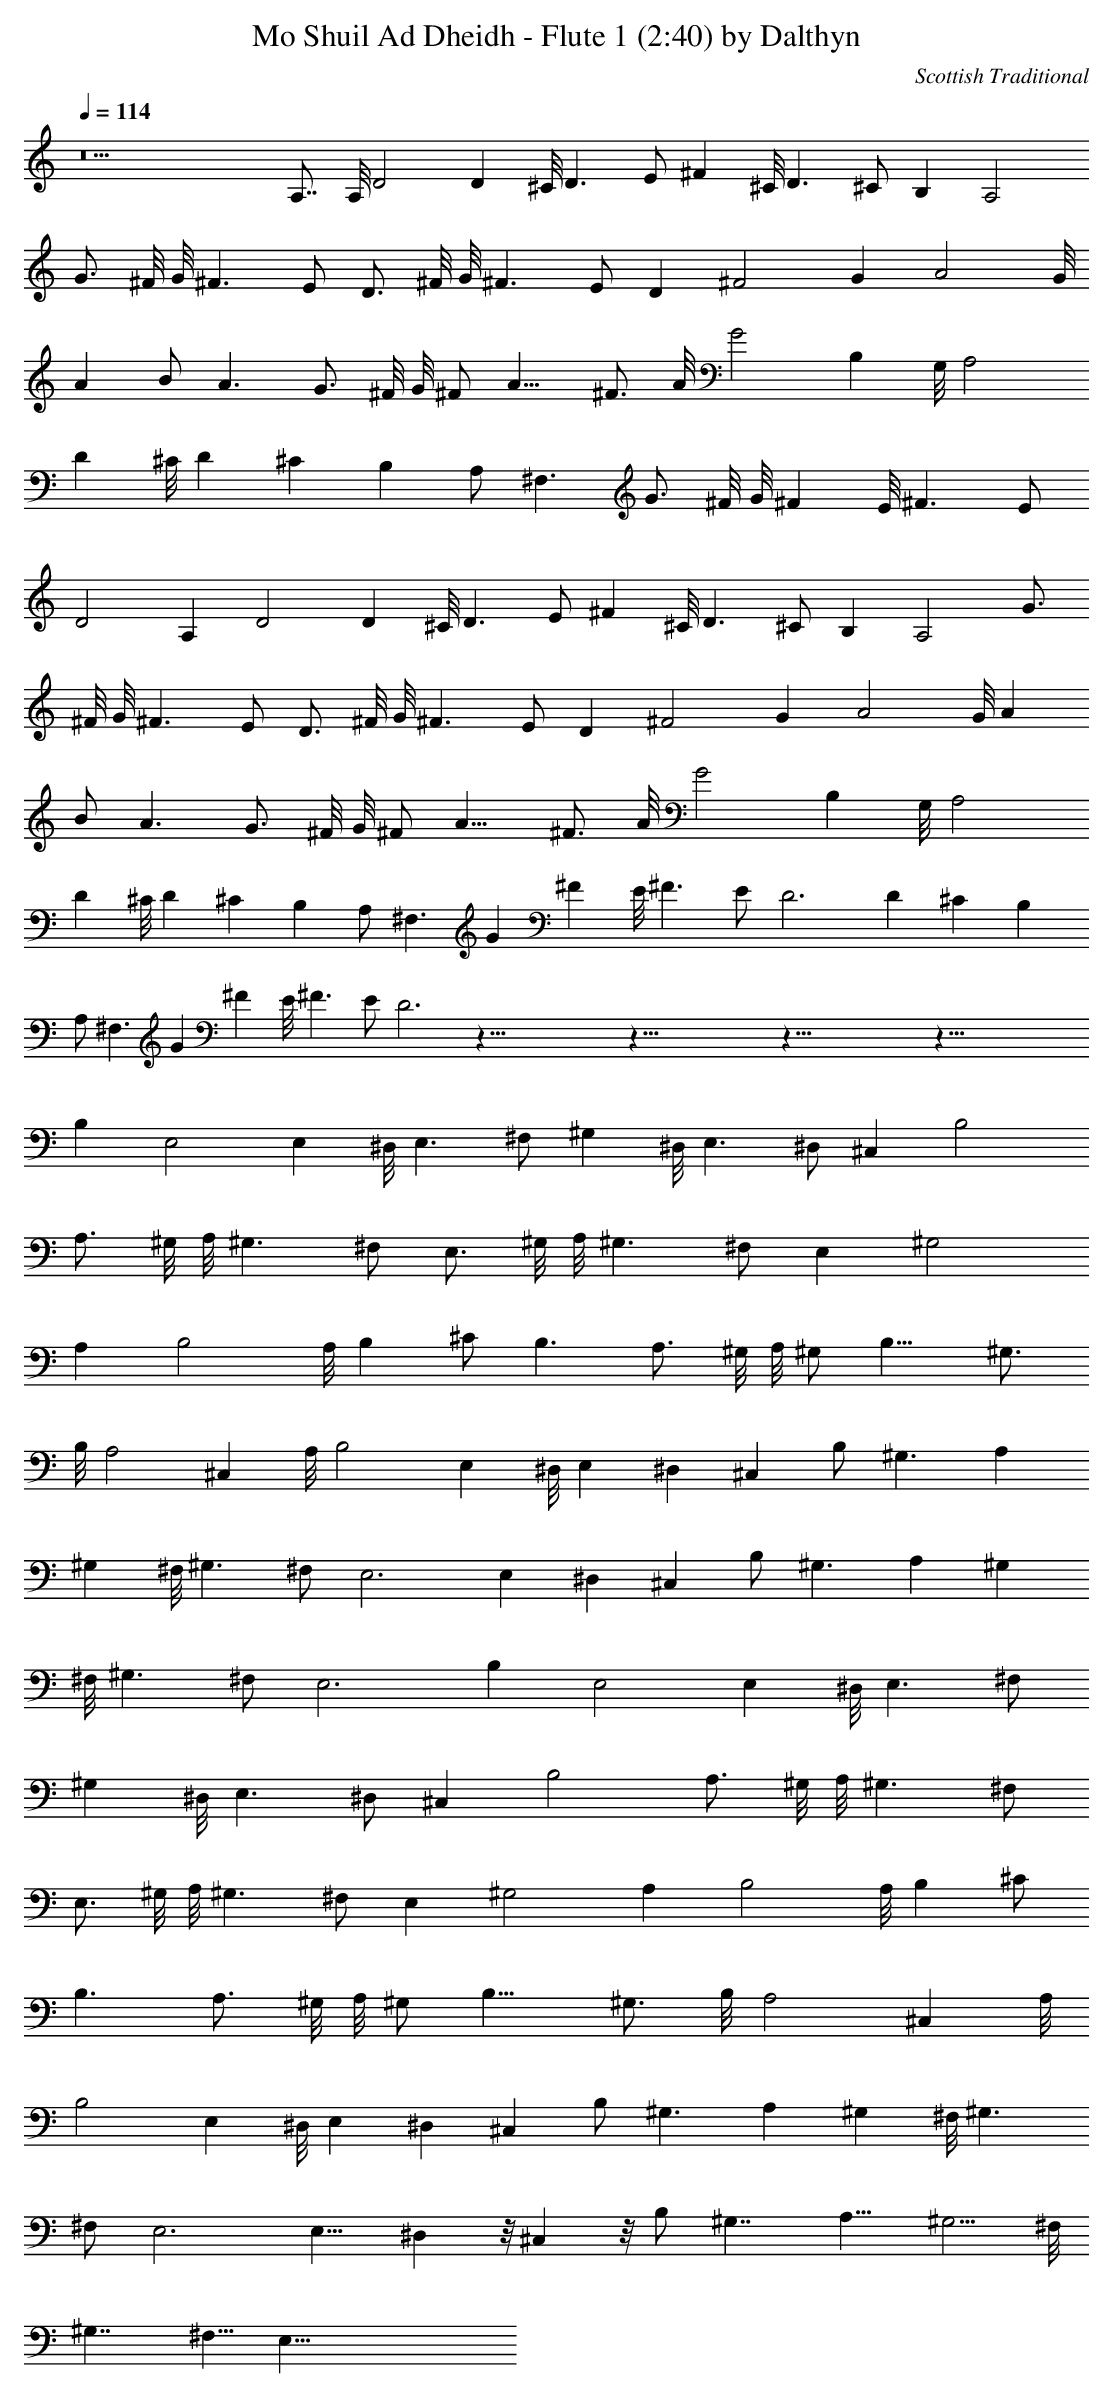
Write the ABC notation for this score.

X:1
T:Mo Shuil Ad Dheidh - Flute 1 (2:40) by Dalthyn
C:Scottish Traditional
L:1/4
Q:114
K:C
z11 A,7/8 A,/8 D2 [Dz7/8] ^C/8 D3/2 E/2 [^Fz7/8] ^C/8 D3/2 ^C/2 B, A,2
G3/4 ^F/8 G/8 ^F3/2 E/2 D3/4 ^F/8 G/8 ^F3/2 E/2 D ^F2 G [A2z15/8] G/8
A B/2 A3/2 G3/4 ^F/8 G/8 ^F/2 A13/8 ^F3/4 A/8 G2 [B,z7/8] G,/8 A,2
[Dz7/8] ^C/8 D ^C B, A,/2 ^F,3/2 G3/4 ^F/8 G/8 [^Fz7/8] E/8 ^F3/2 E/2
D2 A, D2 [Dz7/8] ^C/8 D3/2 E/2 [^Fz7/8] ^C/8 D3/2 ^C/2 B, A,2 G3/4
^F/8 G/8 ^F3/2 E/2 D3/4 ^F/8 G/8 ^F3/2 E/2 D ^F2 G [A2z15/8] G/8 A
B/2 A3/2 G3/4 ^F/8 G/8 ^F/2 A13/8 ^F3/4 A/8 G2 [B,z7/8] G,/8 A,2
[Dz7/8] ^C/8 D ^C B, A,/2 ^F,3/2 G [^Fz7/8] E/8 ^F3/2 E/2 D3 D ^C B,
A,/2 ^F,3/2 G [^Fz7/8] E/8 ^F3/2 E/2 D3 z121/8 z121/8 z121/8 z109/8
B, E,2 [E,z7/8] ^D,/8 E,3/2 ^F,/2 [^G,z7/8] ^D,/8 E,3/2 ^D,/2 ^C, B,2
A,3/4 ^G,/8 A,/8 ^G,3/2 ^F,/2 E,3/4 ^G,/8 A,/8 ^G,3/2 ^F,/2 E, ^G,2
A, [B,2z15/8] A,/8 B, ^C/2 B,3/2 A,3/4 ^G,/8 A,/8 ^G,/2 B,13/8 ^G,3/4
B,/8 A,2 [^C,z7/8] A,/8 B,2 [E,z7/8] ^D,/8 E, ^D, ^C, B,/2 ^G,3/2 A,
[^G,z7/8] ^F,/8 ^G,3/2 ^F,/2 E,3 E, ^D, ^C, B,/2 ^G,3/2 A, [^G,z7/8]
^F,/8 ^G,3/2 ^F,/2 [E,3z2] B, E,2 [E,z7/8] ^D,/8 E,3/2 ^F,/2
[^G,z7/8] ^D,/8 E,3/2 ^D,/2 ^C, B,2 A,3/4 ^G,/8 A,/8 ^G,3/2 ^F,/2
E,3/4 ^G,/8 A,/8 ^G,3/2 ^F,/2 E, ^G,2 A, [B,2z15/8] A,/8 B, ^C/2
B,3/2 A,3/4 ^G,/8 A,/8 ^G,/2 B,13/8 ^G,3/4 B,/8 A,2 [^C,z7/8] A,/8
B,2 [E,z7/8] ^D,/8 E, ^D, ^C, B,/2 ^G,3/2 A, [^G,z7/8] ^F,/8 ^G,3/2
^F,/2 E,3 E,9/8 ^D, z/8 ^C, z/8 B,/2 ^G,7/4 A,9/8 [^G,5/4z9/8] ^F,/8
^G,7/4 ^F,5/8 E,51/8
